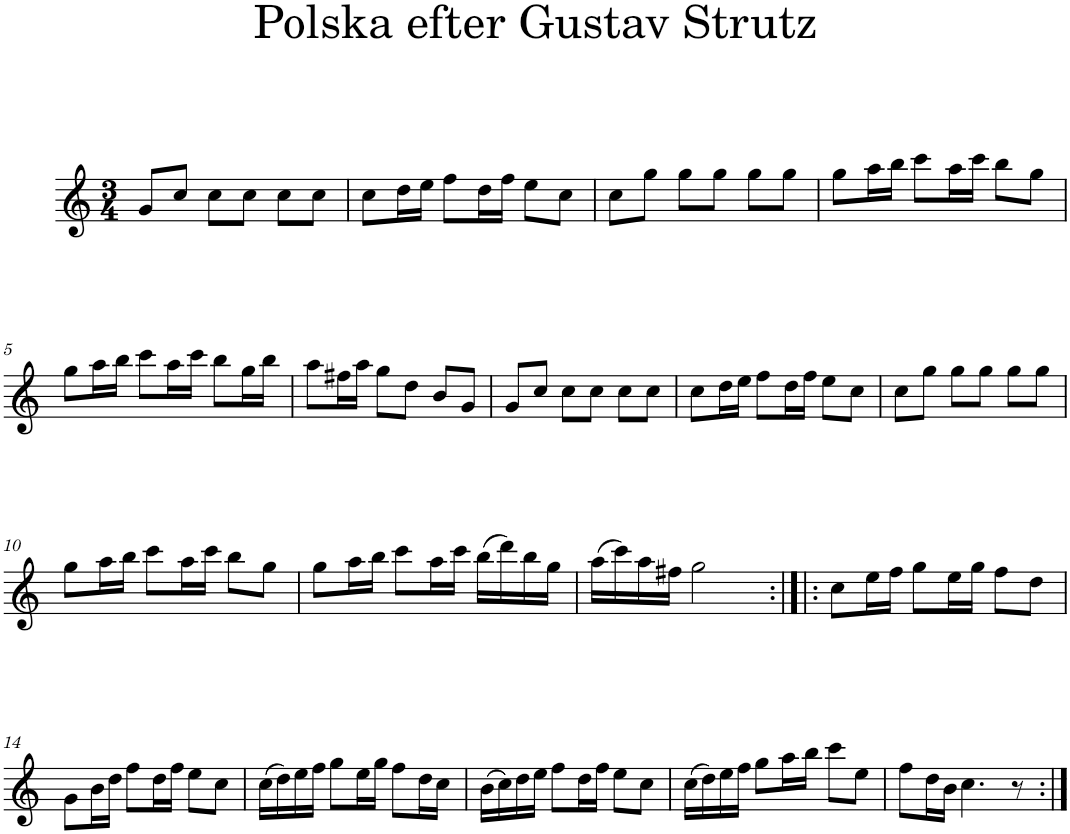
**kern
*part1
*staff1
*I"Piano
*I'Pno
*clefG2
*k[]
*M3/4
=1
8g/L
8cc/J
8cc\L
8cc\J
8cc\L
8cc\J
=2
8cc\L
16dd\L
16ee\JJ
8ff\L
16dd\L
16ff\JJ
8ee\L
8cc\J
=3
8cc\L
8gg\J
8gg\L
8gg\J
8gg\L
8gg\J
=4
8gg\L
16aa\L
16bb\JJ
8ccc\L
16aa\L
16ccc\JJ
8bb\L
8gg\J
!!LO:LB:g=z
=5
8gg\L
16aa\L
16bb\JJ
8ccc\L
16aa\L
16ccc\JJ
8bb\L
16gg\L
16bb\JJ
=6
8aa\L
16ff#X\L
16aa\JJ
8gg\L
8dd\J
8b/L
8g/J
=7
8g/L
8cc/J
8cc\L
8cc\J
8cc\L
8cc\J
=8
8cc\L
16dd\L
16ee\JJ
8ff\L
16dd\L
16ff\JJ
8ee\L
8cc\J
=9
8cc\L
8gg\J
8gg\L
8gg\J
8gg\L
8gg\J
!!LO:LB:g=z
=10
8gg\L
16aa\L
16bb\JJ
8ccc\L
16aa\L
16ccc\JJ
8bb\L
8gg\J
=11
8gg\L
16aa\L
16bb\JJ
8ccc\L
16aa\L
16ccc\JJ
(16bb\LL
16ddd\)
16bb\
16gg\JJ
=12
(16aa\LL
16ccc\)
16aa\
16ff#X\JJ
2gg\
=13:|!|:
8cc\L
16ee\L
16ff\JJ
8gg\L
16ee\L
16gg\JJ
8ff\L
8dd\J
!!LO:LB:g=z
=14
8g\L
16b\L
16dd\JJ
8ff\L
16dd\L
16ff\JJ
8ee\L
8cc\J
=15
(16cc\LL
16dd\)
16ee\
16ff\JJ
8gg\L
16ee\L
16gg\JJ
8ff\L
16dd\L
16cc\JJ
=16
(16b\LL
16cc\)
16dd\
16ee\JJ
8ff\L
16dd\L
16ff\JJ
8ee\L
8cc\J
=17
(16cc\LL
16dd\)
16ee\
16ff\JJ
8gg\L
16aa\L
16bb\JJ
8ccc\L
8ee\J
=18
8ff\L
16dd\L
16b\JJ
4.cc\
8r
=:|!
*-
